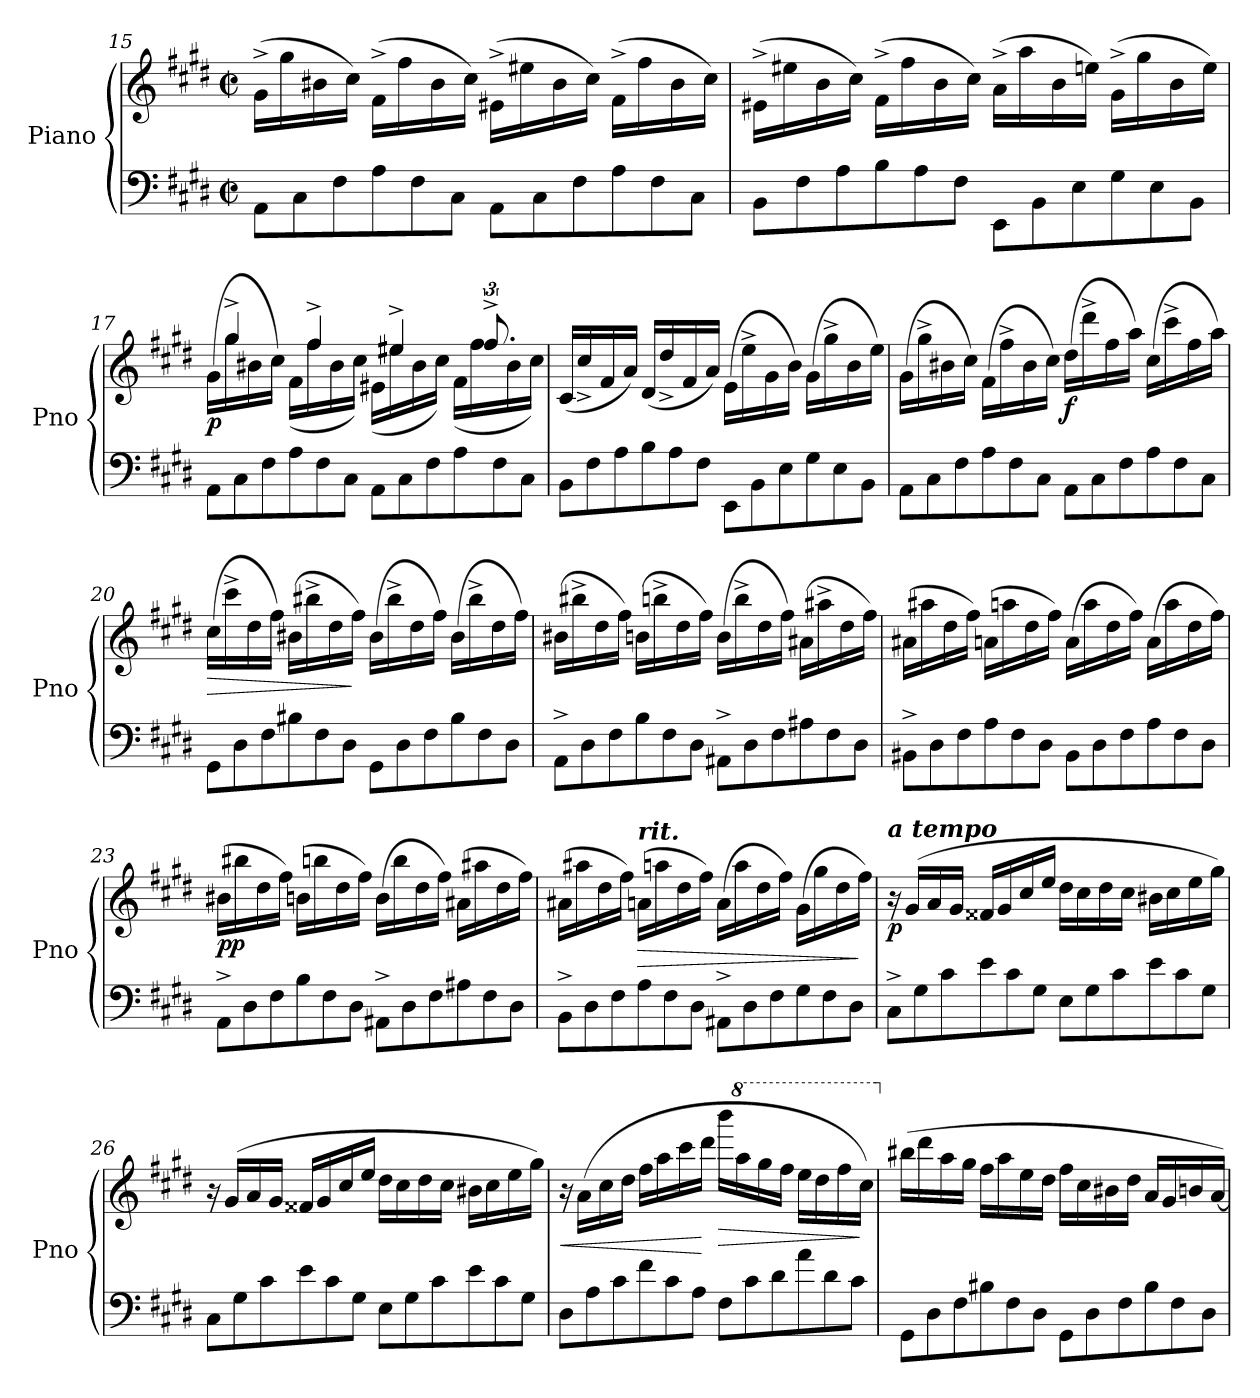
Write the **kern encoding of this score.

**kern	**kern	**dynam
*part1	*part1	*part1
*staff2	*staff1	*staff1/2
*I"Piano	*	*
*I'Pno	*	*
!!LO:LB:g=z
*clefF4	*clefG2	*
*k[f#c#g#d#]	*k[f#c#g#d#]	*
*M4/4	*M4/4	*
*met(c|)	*met(c|)	*
*Xtuplet	*	*
=15	=15	=15
12AA\L	(>16g#^\LL	.
.	16gg#\	.
12C#\	.	.
.	16b#X\	.
12F#\	.	.
.	16cc#\JJ)	.
12A\	(>16f#^\LL	.
.	16ff#\	.
12F#\	.	.
.	16b#\	.
12C#\J	.	.
.	16cc#\JJ)	.
12AA\L	(>16e#X^\LL	.
.	16ee#X\	.
12C#\	.	.
.	16b#\	.
12F#\	.	.
.	16cc#\JJ)	.
12A\	(>16f#^\LL	.
.	16ff#\	.
12F#\	.	.
.	16b#\	.
12C#\J	.	.
.	16cc#\JJ)	.
=16	=16	=16
12BB\L	(>16e#X^\LL	.
.	16ee#X\	.
12F#\	.	.
.	16b\	.
12A\	.	.
.	16cc#\JJ)	.
12B\	(>16f#^\LL	.
.	16ff#\	.
12A\	.	.
.	16b\	.
12F#\J	.	.
.	16cc#\JJ)	.
12EE\L	(>16a^\LL	.
.	16aa\	.
12BB\	.	.
.	16b\	.
12E\	.	.
.	16een\JJ)	.
12G#\	(>16g#^\LL	.
.	16gg#\	.
12E\	.	.
.	16b\	.
12BB\J	.	.
.	16ee\JJ)	.
!!LO:LB:g=z
=17	=17	=17
*	*^	*
!	!	!	!LO:DY:b
12AA\L	16ryy	(<16g#\LL	p
.	4gg#^/	16gg#\	.
12C#\	.	.	.
.	.	16b#X\	.
12F#\	.	.	.
.	.	16cc#\JJ)	.
12A\	.	(<16f#\LL	.
.	4ff#^/	16ff#\	.
12F#\	.	.	.
.	.	16b#\	.
12C#\J	.	.	.
.	.	16cc#\JJ)	.
12AA\L	.	(<16e#X\LL	.
.	4ee#X^/	16ee#\	.
12C#\	.	.	.
.	.	16b#\	.
12F#\	.	.	.
.	.	16cc#\JJ)	.
12A\	.	(<16f#\LL	.
.	12.ff#^/	16ff#\	.
12F#\	.	.	.
.	.	16b#\	.
12C#\J	.	.	.
.	16ryy	16cc#\JJ)	.
*	*v	*v	*
!!LO:PB:g=z
=18	=18	=18
12BB\L	(<16c#/LL	.
.	16cc#^/	.
12F#\	.	.
.	16f#/	.
12A\	.	.
.	16a/JJ)	.
12B\	(<16d#/LL	.
.	16dd#^/	.
12A\	.	.
.	16f#/	.
12F#\J	.	.
.	16a/JJ)	.
12EE\L	(>16e\LL	.
.	16ee^\	.
12BB\	.	.
.	16g#\	.
12E\	.	.
.	16b\JJ)	.
12G#\	(>16g#\LL	.
.	16gg#^\	.
12E\	.	.
.	16b\	.
12BB\J	.	.
.	16ee\JJ)	.
=19	=19	=19
12AA\L	(>16g#\LL	.
.	16gg#^\	.
12C#\	.	.
.	16b#X\	.
12F#\	.	.
.	16cc#\JJ)	.
12A\	(>16f#\LL	.
.	16ff#^\	.
12F#\	.	.
.	16b#\	.
12C#\J	.	.
.	16cc#\JJ)	.
!	!	!LO:DY:b
12AA\L	(>16dd#\LL	f
.	16ddd#^\	.
12C#\	.	.
.	16ff#\	.
12F#\	.	.
.	16aa\JJ)	.
12A\	(>16cc#\LL	.
.	16ccc#^\	.
12F#\	.	.
.	16ff#\	.
12C#\J	.	.
.	16aa\JJ)	.
!!LO:LB:g=z
=20	=20	=20
!	!	!LO:HP:b
12GG#\L	(>16cc#\LL	>
.	16ccc#^\	.
12D#\	.	.
.	16dd#\	.
12F#\	.	.
.	16ff#\JJ)	.
12B#X\	(>16b#X\LL	.
.	16bb#X^\	.
12F#\	.	.
.	16dd#\	.
12D#\J	.	.
.	16ff#\JJ)	]
12GG#\L	(>16b#\LL	.
.	16bb#^\	.
12D#\	.	.
.	16dd#\	.
12F#\	.	.
.	16ff#\JJ)	.
12B#\	(>16b#\LL	.
.	16bb#^\	.
12F#\	.	.
.	16dd#\	.
12D#\J	.	.
.	16ff#\JJ)	.
!!LO:LB:g=z
=21	=21	=21
12AA^\L	(>16b#X\LL	.
.	16bb#X^\	.
12D#\	.	.
.	16dd#\	.
12F#\	.	.
.	16ff#\JJ)	.
12B\	(>16bn\LL	.
.	16bbn^\	.
12F#\	.	.
.	16dd#\	.
12D#\J	.	.
.	16ff#\JJ)	.
12AA#X^\L	(>16b\LL	.
.	16bb^\	.
12D#\	.	.
.	16dd#\	.
12F#\	.	.
.	16ff#\JJ)	.
12A#X\	(>16a#X\LL	.
.	16aa#X^\	.
12F#\	.	.
.	16dd#\	.
12D#\J	.	.
.	16ff#\JJ)	.
!!LO:LB:g=z
=22	=22	=22
12BB#X^\L	(>16a#X\LL	.
.	16aa#X\	.
12D#\	.	.
.	16dd#\	.
12F#\	.	.
.	16ff#\JJ)	.
12A\	(>16an\LL	.
.	16aan\	.
12F#\	.	.
.	16dd#\	.
12D#\J	.	.
.	16ff#\JJ)	.
12BB#\L	(>16a\LL	.
.	16aa\	.
12D#\	.	.
.	16dd#\	.
12F#\	.	.
.	16ff#\JJ)	.
12A\	(>16a\LL	.
.	16aa\	.
12F#\	.	.
.	16dd#\	.
12D#\J	.	.
.	16ff#\JJ)	.
!!LO:LB:g=z
=23	=23	=23
!	!	!LO:DY:b
12AA^\L	(>16b#X\LL	pp
.	16bb#X\	.
12D#\	.	.
.	16dd#\	.
12F#\	.	.
.	16ff#\JJ)	.
12B\	(>16bn\LL	.
.	16bbn\	.
12F#\	.	.
.	16dd#\	.
12D#\J	.	.
.	16ff#\JJ)	.
12AA#X^\L	(>16b\LL	.
.	16bb\	.
12D#\	.	.
.	16dd#\	.
12F#\	.	.
.	16ff#\JJ)	.
12A#X\	(>16a#X\LL	.
.	16aa#X\	.
12F#\	.	.
.	16dd#\	.
12D#\J	.	.
.	16ff#\JJ)	.
!!LO:PB:g=z
=24	=24	=24
12BB^\L	(>16a#X\LL	.
.	16aa#X\	.
12D#\	.	.
.	16dd#\	.
12F#\	.	.
.	16ff#\JJ)	.
!	!LO:TX:a:Bi:t=rit.	!
!	!	!LO:HP:b
12A\	(>16an\LL	>
.	16aan\	.
12F#\	.	.
.	16dd#\	.
12D#\J	.	.
.	16ff#\JJ)	.
12AA#X^\L	(>16a\LL	.
.	16aa\	.
12D#\	.	.
.	16dd#\	.
12F#\	.	.
.	16ff#\JJ)	.
12G#\	(>16g#\LL	.
.	16gg#\	.
12F#\	.	.
.	16dd#\	.
12D#\J	.	.
.	16ff#\JJ)	]
=25	=25	=25
!	!LO:TX:a:Bi:t=a tempo	!
!	!	!LO:DY:b
12C#^\L	16r	p
.	(>16g#/LL	.
12G#\	.	.
.	16a/	.
12c#\	.	.
.	16g#/JJ	.
12e\	16f##X/LL	.
.	16g#/	.
12c#\	.	.
.	16cc#/	.
12G#\J	.	.
.	16ee/JJ	.
12E\L	16dd#\LL	.
.	16cc#\	.
12G#\	.	.
.	16dd#\	.
12c#\	.	.
.	16cc#\JJ	.
12e\	16b#X\LL	.
.	16cc#\	.
12c#\	.	.
.	16ee\	.
12G#\J	.	.
.	16gg#\JJ)	.
!!LO:LB:g=z
=26	=26	=26
12C#\L	16r	.
.	(>16g#/LL	.
12G#\	.	.
.	16a/	.
12c#\	.	.
.	16g#/JJ	.
12e\	16f##X/LL	.
.	16g#/	.
12c#\	.	.
.	16cc#/	.
12G#\J	.	.
.	16ee/JJ	.
12E\L	16dd#\LL	.
.	16cc#\	.
12G#\	.	.
.	16dd#\	.
12c#\	.	.
.	16cc#\JJ	.
12e\	16b#X\LL	.
.	16cc#\	.
12c#\	.	.
.	16ee\	.
12G#\J	.	.
.	16gg#\JJ)	.
!!LO:LB:g=z
=27	=27	=27
!	!	!LO:HP:b
12D#\L	16r	<
.	(>16a\LL	.
12A\	.	.
.	16cc#\	.
12c#\	.	.
.	16dd#\JJ	.
12f#\	16ff#\LL	.
.	16aa\	.
12c#\	.	.
.	16ccc#\	.
12A\J	.	.
.	16ddd#\JJ	[
!	!	!LO:HP:b
12F#\L	16bbb\LL	>
*	*8va	*
.	16aaa\	.
12c#\	.	.
.	16ggg#\	.
12d#\	.	.
.	16fff#\JJ	.
12a\	16eee\LL	.
.	16ddd#\	.
12d#\	.	.
.	16fff#\	.
12c#\J	.	.
.	16ccc#\JJ)	]
=28	=28	=28
*	*X8va	*
12GG#\L	(>16bb#X\LL	.
.	16ddd#\	.
12D#\	.	.
.	16aa\	.
12F#\	.	.
.	16gg#\JJ	.
12B#X\	16ff#\LL	.
.	16aa\	.
12F#\	.	.
.	16ee\	.
12D#\J	.	.
.	16dd#\JJ	.
12GG#\L	16ff#\LL	.
.	16cc#\	.
12D#\	.	.
.	16b#X\	.
12F#\	.	.
.	16dd#\JJ	.
12B#\	16a/LL	.
.	16g#/	.
12F#\	.	.
.	16bn/	.
12D#\J	.	.
.	[16a/JJ)	.
=	=	=
*-	*-	*-
